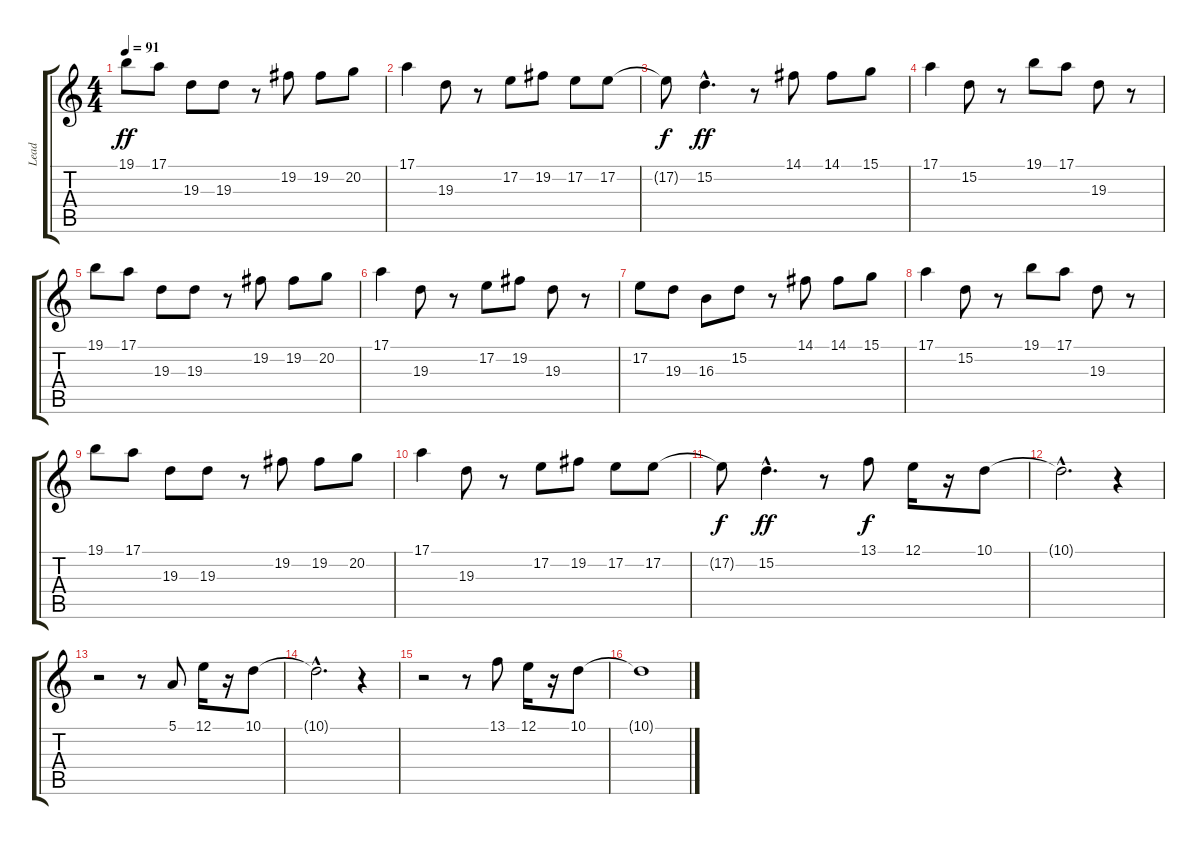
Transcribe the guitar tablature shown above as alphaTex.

\track ("Lead" "Lead") {instrument clarinet}
\staff {score tabs}
\tuning (E4 B3 G3 D3 A2 E2) {hide}
\ts (4 4)
\tempo 91
\clef g2
\ks c
19.1.8{dy ff} 17.1.8 19.3.8 19.3.8 r.8 19.2.8 19.2.8 20.2.8 |
17.1.4 19.3.8 r.8 17.2.8 19.2.8 17.2.8 17.2.8 |
17.2{t}.8{dy f} 15.2{hac}.4{d dy ff} r.8 14.1.8 14.1.8 15.1.8 |
17.1.4 15.2.8 r.8 19.1.8 17.1.8 19.3.8 r.8 |
19.1.8 17.1.8 19.3.8 19.3.8 r.8 19.2.8 19.2.8 20.2.8 |
17.1.4 19.3.8 r.8 17.2.8 19.2.8 19.3.8 r.8 |
17.2.8 19.3.8 16.3.8 15.2.8 r.8 14.1.8 14.1.8 15.1.8 |
17.1.4 15.2.8 r.8 19.1.8 17.1.8 19.3.8 r.8 |
19.1.8 17.1.8 19.3.8 19.3.8 r.8 19.2.8 19.2.8 20.2.8 |
17.1.4 19.3.8 r.8 17.2.8 19.2.8 17.2.8 17.2.8 |
17.2{t}.8{dy f} 15.2{hac}.4{d dy ff} r.8 13.1.8{dy f} 12.1.16 r.16 10.1.8 |
10.1{hac t}.2{d} r.4 |
r.2 r.8 5.1.8 12.1.16 r.16 10.1.8 |
10.1{hac t}.2{d} r.4 |
r.2 r.8 13.1.8 12.1.16 r.16 10.1.8 |
10.1{t}.1
